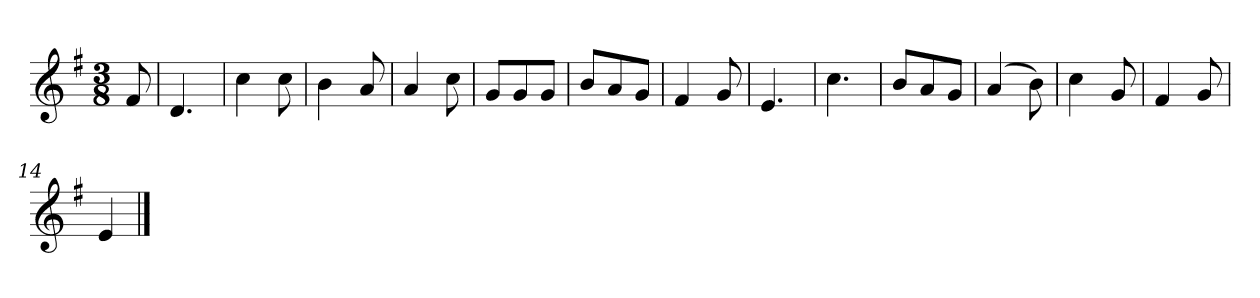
**kern
*part1
*staff1
*k[f#]
*M3/8
*MM120
=
8f#
=1
4.d
=2
4cc
8cc
=3
4b
8a
=4
4a
8cc
=5
8gL
8g
8gJ
=6
8bL
8a
8gJ
=7
4f#
8g
=8
4.e
=9
4.cc
=10
8bL
8a
8gJ
=11
(4a
8b)
=12
4cc
8g
=13
4f#
8g
=14
4e
==
*-
